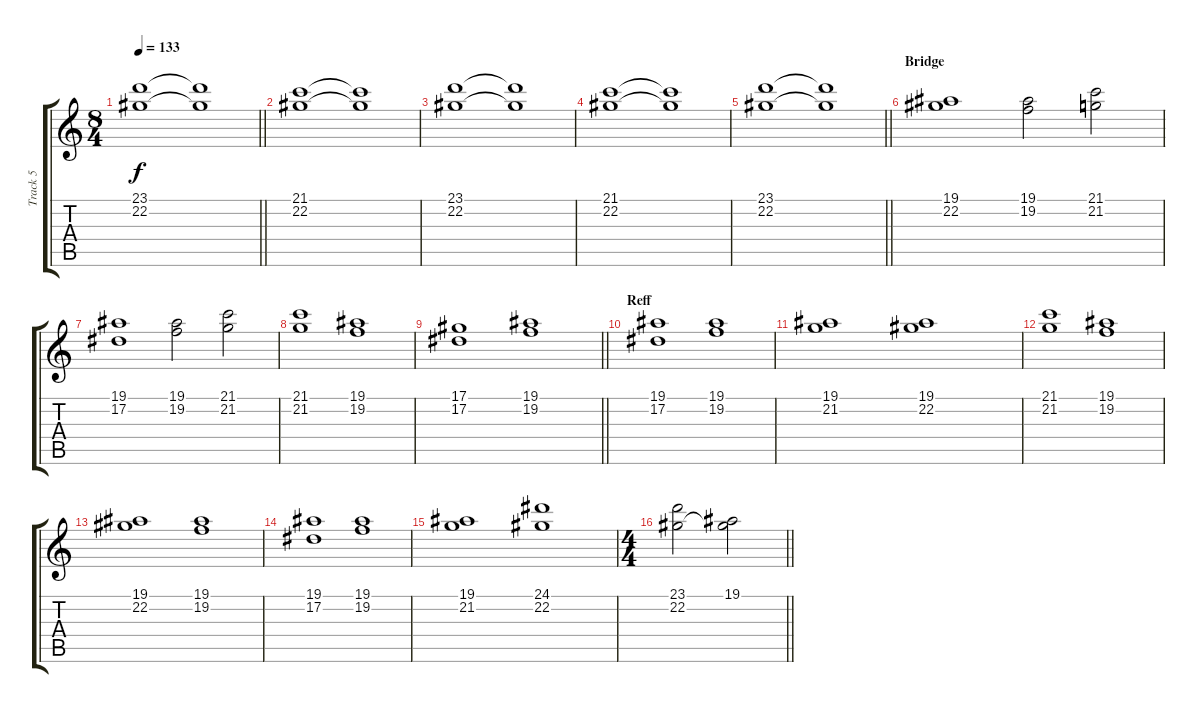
\track ("Track 5" "Track 5") {instrument tremolostrings}
\staff {score tabs}
\tuning (Eb4 Bb3 Gb3 Db3 Ab2 Eb2) {hide}
\ts (8 4)
\tempo 133
\clef g2
\barLineRight lightlight
\ks c
(23.1 22.2).1{dy f} (23.1{t} 22.2{t}).1 |
(21.1 22.2).1 (21.1{t} 22.2{t}).1 |
(23.1 22.2).1 (23.1{t} 22.2{t}).1 |
(21.1 22.2).1 (21.1{t} 22.2{t}).1 |
\barLineRight lightlight
(23.1 22.2).1 (23.1{t} 22.2{t}).1 |
\section ("" "Bridge")
(19.1 22.2).1 (19.1 19.2).2 (21.1 21.2).2 |
(19.1 17.2).1 (19.1 19.2).2 (21.1 21.2).2 |
(21.1 21.2).1 (19.1 19.2).1 |
\barLineRight lightlight
(17.1 17.2).1 (19.1 19.2).1 |
\section ("" "Reff")
(19.1 17.2).1 (19.1 19.2).1 |
(19.1 21.2).1 (19.1 22.2).1 |
(21.1 21.2).1 (19.1 19.2).1 |
(19.1 22.2).1 (19.1 19.2).1 |
(19.1 17.2).1 (19.1 19.2).1 |
(19.1 21.2).1 (24.1 22.2).1 |
\ts (4 4)
\barLineRight lightlight
(23.1 22.2).2 (19.1 22.2{t}).2
